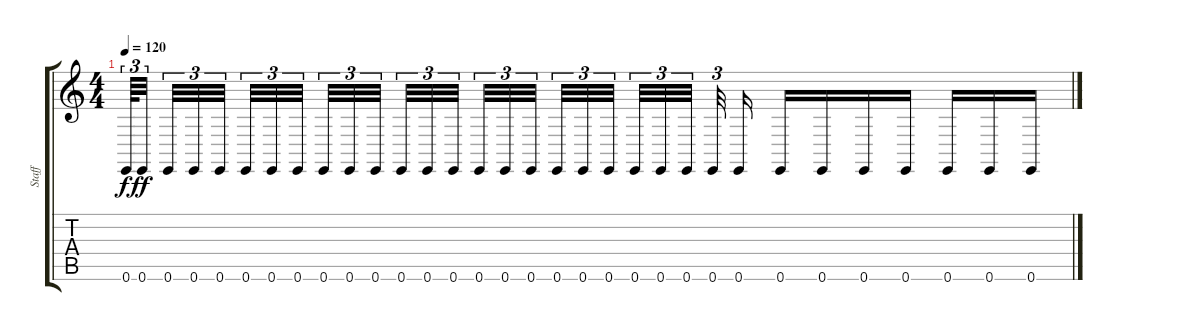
\track ("Staff" "Staff") {instrument acousticgrandpiano}
\staff {score tabs}
\tuning (E4 B3 G3 D3 A2 E2) {hide}
\ts (4 4)
\tempo 120
\clef g2
\ks c
0.6{t}.64{tu (3 2) dy f} 0.6.32{tu (3 2) dy ff volume 1 beam splitsecondary} 0.6.32{tu (3 2) volume 2} 0.6.32{tu (3 2) volume 4} 0.6.32{tu (3 2) volume 5 beam splitsecondary} 0.6.32{tu (3 2) volume 6} 0.6.32{tu (3 2) volume 7} 0.6.32{tu (3 2) volume 9 beam splitsecondary} 0.6.32{tu (3 2) volume 10} 0.6.32{tu (3 2) volume 11} 0.6.32{tu (3 2) volume 12 beam splitsecondary} 0.6.32{tu (3 2) volume 14} 0.6.32{tu (3 2) volume 15} 0.6.32{tu (3 2) volume 16 beam splitsecondary} 0.6.32{tu (3 2)} 0.6.32{tu (3 2)} 0.6.32{tu (3 2) beam splitsecondary} 0.6.32{tu (3 2)} 0.6.32{tu (3 2)} 0.6.32{tu (3 2) beam splitsecondary} 0.6.32{tu (3 2)} 0.6.32{tu (3 2)} 0.6.32{tu (3 2) beam splitsecondary} 0.6.32{tu (3 2)} 0.6.16 0.6.16 0.6.16 0.6.16 0.6.16 0.6.16 0.6.16 0.6.16
